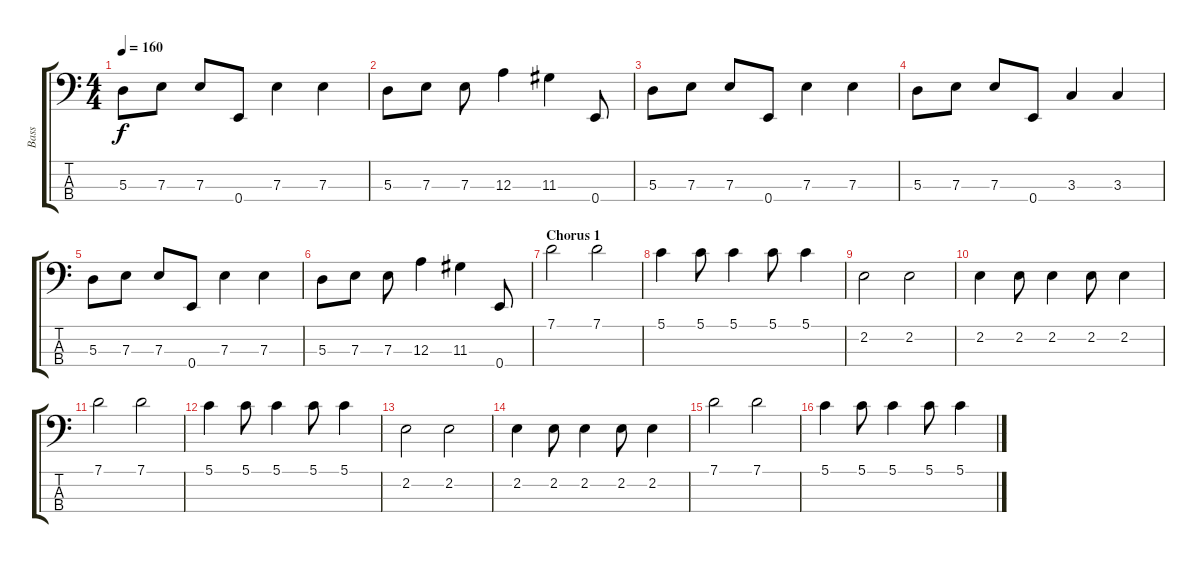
\track ("Bass" "Bass") {instrument electricbasspick}
\staff {score tabs}
\tuning (G2 D2 A1 E1) {hide}
\ts (4 4)
\tempo 160
\clef f4
\ks c
5.3.8{dy f} 7.3.8 7.3.8 0.4.8 7.3.4 7.3.4 |
5.3.8 7.3.8 7.3.8 12.3.4 11.3.4 0.4.8 |
5.3.8 7.3.8 7.3.8 0.4.8 7.3.4 7.3.4 |
5.3.8 7.3.8 7.3.8 0.4.8 3.3.4 3.3.4 |
5.3.8 7.3.8 7.3.8 0.4.8 7.3.4 7.3.4 |
5.3.8 7.3.8 7.3.8 12.3.4 11.3.4 0.4.8 |
\section ("" "Chorus 1")
7.1.2 7.1.2 |
5.1.4 5.1.8 5.1.4 5.1.8 5.1.4 |
2.2.2 2.2.2 |
2.2.4 2.2.8 2.2.4 2.2.8 2.2.4 |
7.1.2 7.1.2 |
5.1.4 5.1.8 5.1.4 5.1.8 5.1.4 |
2.2.2 2.2.2 |
2.2.4 2.2.8 2.2.4 2.2.8 2.2.4 |
7.1.2 7.1.2 |
5.1.4 5.1.8 5.1.4 5.1.8 5.1.4
